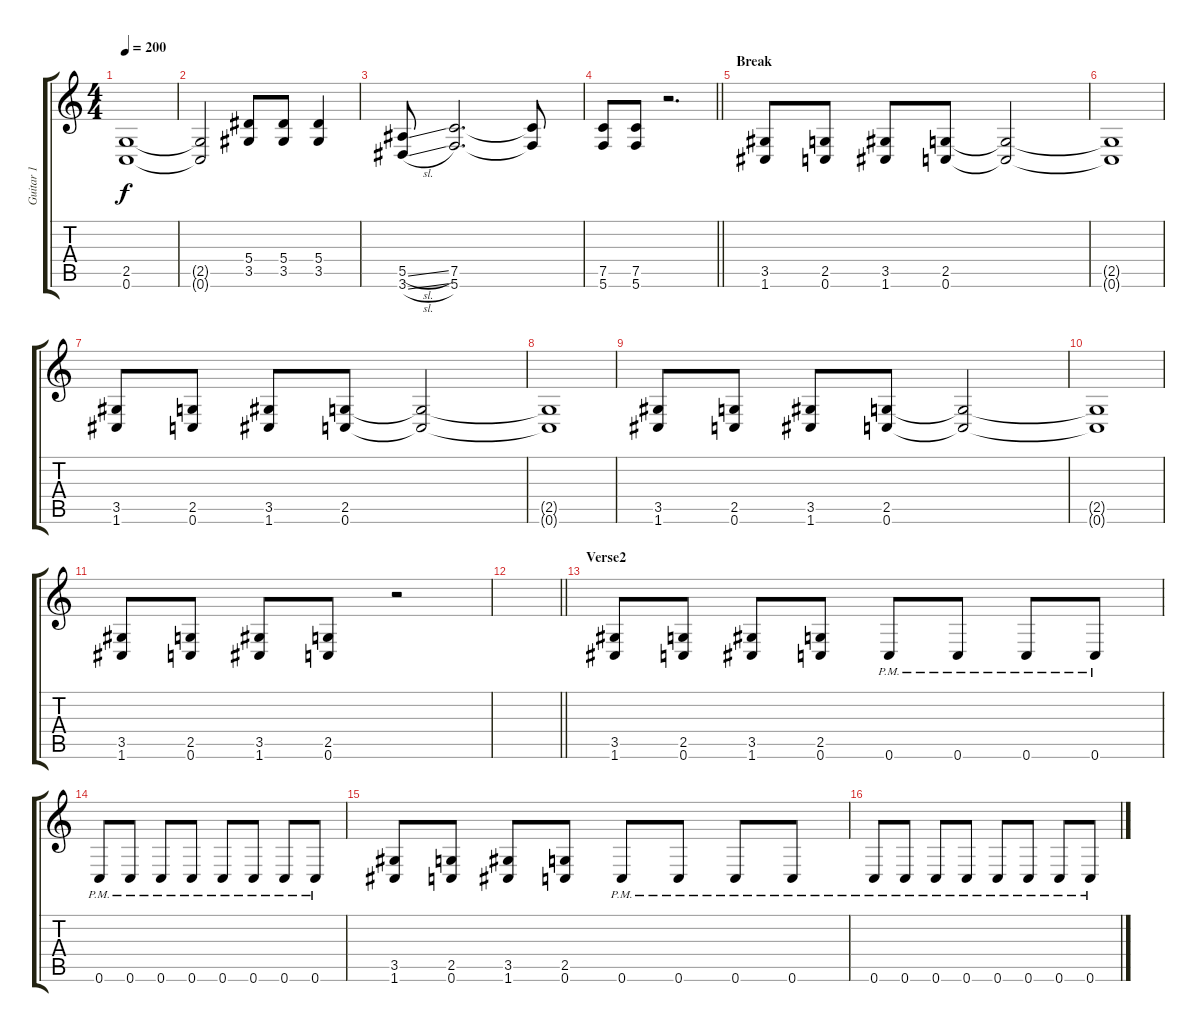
\track ("Guitar 1" "Guitar 1") {instrument distortionguitar}
\staff {score tabs}
\tuning (C4 G3 Eb3 Bb2 F2 C2) {hide}
\ts (4 4)
\tempo 200
\clef g2
\ks c
(2.5 0.6).1{dy f} |
(2.5{t} 0.6{t}).2 (5.4 3.5).8 (5.4 3.5).8 (5.4 3.5).4 |
(5.5{sl} 3.6{sl}).8 (7.5 5.6).2{d} (7.5{t} 5.6{t}).8 |
\barLineRight lightlight
(7.5 5.6).8 (7.5 5.6).8 r.2{d} |
\section ("" "Break")
(3.5 1.6).8 (2.5 0.6).8 (3.5 1.6).8 (2.5 0.6).8 (2.5{t} 0.6{t}).2 |
(2.5{t} 0.6{t}).1 |
(3.5 1.6).8 (2.5 0.6).8 (3.5 1.6).8 (2.5 0.6).8 (2.5{t} 0.6{t}).2 |
(2.5{t} 0.6{t}).1 |
(3.5 1.6).8 (2.5 0.6).8 (3.5 1.6).8 (2.5 0.6).8 (2.5{t} 0.6{t}).2 |
(2.5{t} 0.6{t}).1 |
(3.5 1.6).8 (2.5 0.6).8 (3.5 1.6).8 (2.5 0.6).8 r.2 |
\barLineRight lightlight
|
\section ("" "Verse2")
(3.5 1.6).8 (2.5 0.6).8 (3.5 1.6).8 (2.5 0.6).8 0.6{pm}.8 0.6{pm}.8 0.6{pm}.8 0.6{pm}.8 |
0.6{pm}.8 0.6{pm}.8 0.6{pm}.8 0.6{pm}.8 0.6{pm}.8 0.6{pm}.8 0.6{pm}.8 0.6{pm}.8 |
(3.5 1.6).8 (2.5 0.6).8 (3.5 1.6).8 (2.5 0.6).8 0.6{pm}.8 0.6{pm}.8 0.6{pm}.8 0.6{pm}.8 |
0.6{pm}.8 0.6{pm}.8 0.6{pm}.8 0.6{pm}.8 0.6{pm}.8 0.6{pm}.8 0.6{pm}.8 0.6{pm}.8
